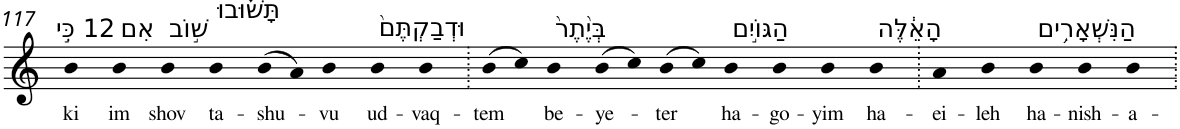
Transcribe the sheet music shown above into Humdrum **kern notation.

**kern	**text
*part1	*part1
*staff1	*staff1
*I"Piano	*
*I'Pno	*
!!LO:PB:g=z
*clefG2	*
*k[]	*
=117	=117
!LO:TX:a:t=12 כִּ֣י	!
!	!LO:LY:b
4b	ki
!LO:TX:a:t=אִם	!
!	!LO:LY:b
4b	im
!LO:TX:a:t=שׁ֣וֹב	!
!	!LO:LY:b
4b	shov
!LO:TX:a:t=תָּשׁ֗וּבוּ	!
!	!LO:LY:b
4b	ta-
!	!LO:LY:b
(>8b	-shu-
8a)	.
!	!LO:LY:b
4b	-vu
!LO:TX:a:t=וּדְבַקְתֶּם֙	!
!	!LO:LY:b
4b	ud-
!	!LO:LY:b
4b	-vaq-
=118.	=118.
!	!LO:LY:b
(>8b	-tem
8cc)	.
!LO:TX:a:t=בְּיֶ֙תֶר֙	!
!	!LO:LY:b
4b	be-
!	!LO:LY:b
(>8b	-ye-
8cc)	.
!	!LO:LY:b
(>8b	-ter
8cc)	.
!LO:TX:a:t=הַגּוֹיִ֣ם	!
!	!LO:LY:b
4b	ha-
!	!LO:LY:b
4b	-go-
!	!LO:LY:b
4b	-yim
!LO:TX:a:t=הָאֵ֔לֶּה	!
!	!LO:LY:b
4b	ha-
=119.	=119.
!	!LO:LY:b
4a	-ei-
!	!LO:LY:b
4b	-leh
!LO:TX:a:t=הַנִּשְׁאָרִ֥ים	!
!	!LO:LY:b
4b	ha-
!	!LO:LY:b
4b	-nish-
!	!LO:LY:b
4b	-a-
=.	=.
*-	*-
